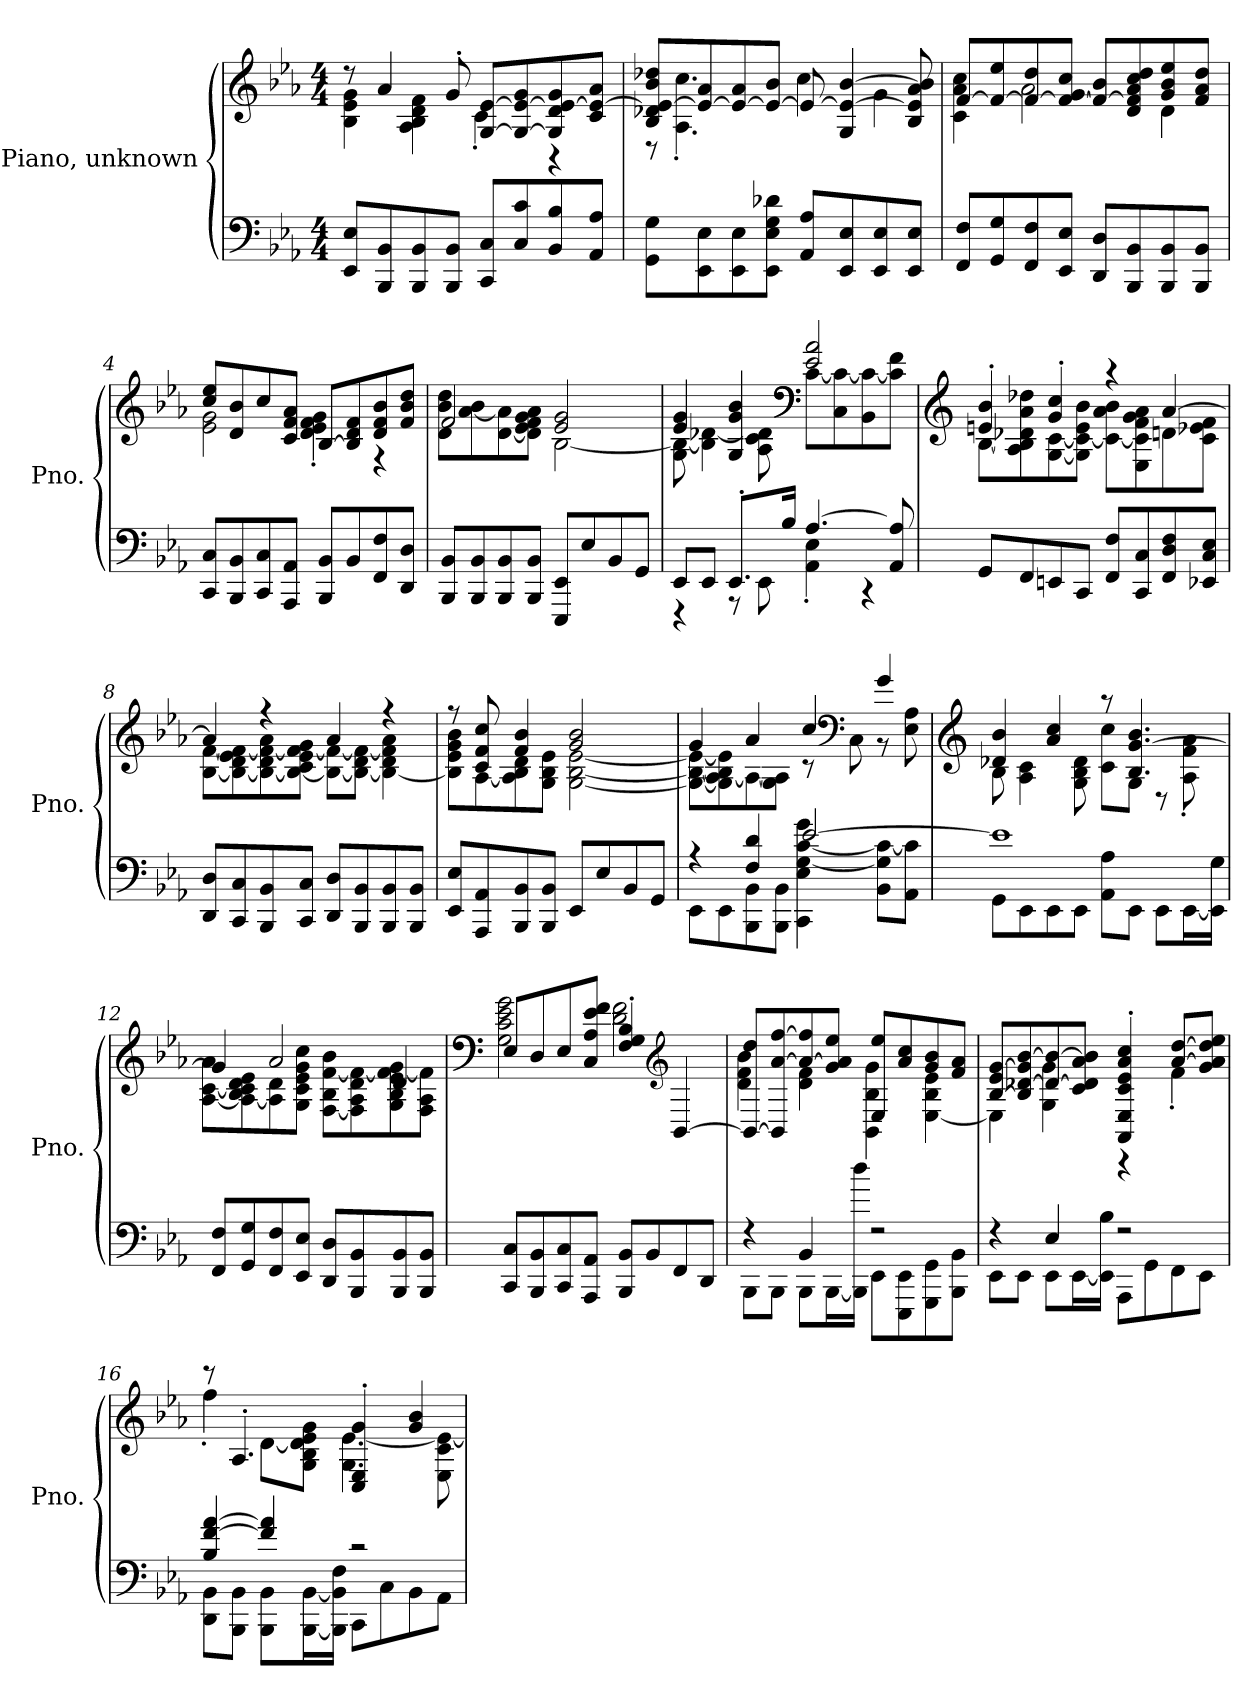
**kern	**kern
*part1	*part1
*staff2	*staff1
*I"Piano, unknown	*
*I'Pno.	*
*clefF4	*clefG2
*k[b-e-a-]	*k[b-e-a-]
*M4/4	*M4/4
*MM120	*MM120
=1	=1
*	*^
8EE-/ 8E-/L	8r	4B-\ 4e-\ 4g\
8BBB-/ 8BB-/	4a-/	.
8BBB-/ 8BB-/	.	4A-\ 4B-\ 4d\ 4f\
8BBB-/ 8BB-/J	8g'/	.
8CC/ 8C/L	[8G/ [8e-/L	4c'\
8C/ 8c/	8G/_ 8e-/_ 8g/	.
8BB-/ 8B-/	8G/] 8d/ 8e-/_ 8g/	4r
8AA-/ 8A-/J	8c/ 8e-/_ 8a-/J	.
=2	=2	=2
8GG\ 8G\L	8B-/ 8d-X/ 8e-/_ 8b-/ 8dd-X/L	8r
8EE-\ 8E-\	8e-/_ 8a-/	4.A-\' 4.cc\'
8EE-\ 8E-\	8e-/_ 8a-/	.
8EE-\ 8E-\ 8G\ 8d-X\J	8e-/_ 8b-/J	.
8AA-/ 8A-/L	8e-/_	4cc\
8EE-/ 8E-/	4G/ 4e-/_ [4b-/	.
8EE-/ 8E-/	.	4g\
8EE-/ 8E-/J	8B-/ 8e-/] 8a-/ 8b-/]	.
=3	=3	=3
8FF/ 8F/L	[8f/L	4c\ 4a-\ 4cc\
8GG/ 8G/	8f/_ 8ee-/	.
8FF/ 8F/	8f/_ 8dd/	2a-\
8EE-/ 8E-/J	8f/_ 8g/ 8cc/J	.
8DD/ 8D/L	8f/_ 8b-/L	.
8BBB-/ 8BB-/	8d/ 8f/] 8a-/ 8cc/ 8dd/	.
8BBB-/ 8BB-/	8g/ 8b-/ 8ee-/	4d\
8BBB-/ 8BB-/J	8f/ 8a-/ 8dd/J	.
!!LO:LB:g=z	!!
=4	=4	=4
8CC/ 8C/L	8cc/ 8ee-/L	2e-\ 2g\
8BBB-/ 8BB-/	8d/ 8b-/	.
8CC/ 8C/	8cc/	.
8AAA-/ 8AA-/J	8c/ 8f/ 8a-/J	.
8BBB-/ 8BB-/L	[8B-/L	4d\' 4e-\' 4f\' 4g\'
8BB-/	8B-/] 8d/ 8f/	.
8FF/ 8F/	8d/ 8f/ 8b-/	4r
8DD/ 8D/J	8f/ 8b-/ 8dd/J	.
=5	=5	=5
8BBB-/ 8BB-/L	2f/	8d\ 8b-\ 8dd\L
8BBB-/ 8BB-/	.	[8a-\ 8b-\
8BBB-/ 8BB-/	.	[8d\ 8a-\]
8BBB-/ 8BB-/J	.	8d\] 8e-\ 8f\ 8g\ 8a-\J
8EEE-/ 8EE-/L	2e-/ 2g/	[2B-\
8E-/	.	.
8BB-/	.	.
8GG/J	.	.
=6	=6	=6
*^	*	*
8EE-/L	4r	4e-/ 4g/	8G\ 8B-\_
8EE-/J	.	.	4B-\] [4d-X\
8.EE-'/L	8r	4G/ 4g/ 4b-/	.
.	8EE-\	.	8A-\ 8c\ 8d-\]
16B-/Jk	.	.	.
*	*	*clefF4	*
[4.A-/	4AA-\' 4E-\'	2e-/ 2a-/	[8c\L
.	.	.	8C\ 8c\_
.	4r	.	8BB-\ 8c\_
8AA-/ 8A-/]	.	.	8c\] 8f\J
*v	*v	*	*
!!LO:LB:g=z	!!
=7	=7	=7
*	*clefG2	*
8GG/L	4en/' 4b-/'	[8B-\L
8FF/	.	8A-\ 8B-\] 8d-X\ 8a-\ 8dd-X\
8EEn/	4g/' 4cc/'	[8G\ [8c\
8CC/J	.	8G\] 8c\_ 8e\ 8b-\J
8FF/ 8F/L	4r	8c\_ 8a-\ 8b-\L
8CC/ 8C/	.	8E-\ 8c\] 8f\ 8g\ 8a-\
8FF/ 8D/ 8F/	[4a-/	8dn\
8EE-X/ 8C/ 8E-/J	.	8c\ 8e-X\ 8f\J
=8	=8	=8
8DD/ 8D/L	4a-/]	[8B-\ [8f\L
8CC/ 8C/	.	8B-\_ 8d\ 8e-\ 8f\_
8BBB-/ 8BB-/	4r	8B-\_ 8d\ 8f\_ 8a-\
8CC/ 8C/J	.	8B-\_ 8c\ 8e-\ 8f\_ 8g\J
8DD/ 8D/L	4a-/	8B-\_ 8f\_L
8BBB-/ 8BB-/	.	8B-\_ 8d\ 8f\_J
8BBB-/ 8BB-/	4r	4B-\_ 4d\ 4f\] 4a-\
8BBB-/ 8BB-/J	.	.
=9	=9	=9
8EE-/ 8E-/L	8r	8B-\] 8e-\ 8g\ 8b-\L
8AAA-/ 8AA-/	8c/ 8f/ 8cc/	[8A-\
8BBB-/ 8BB-/	4f/ 4b-/	8A-\] 8B-\ 8d\
8BBB-/ 8BB-/J	.	8G\ 8B-\ 8e-\J
8EE-/L	2g/ 2b-/	[2G\ [2B-\ [2e-\
8E-/	.	.
8BB-/	.	.
8GG/J	.	.
!!LO:LB:g=z	!!
=10	=10	=10
*^	*	*
4r	8EE-\L	4g/	8G\_ 8B-\_ 8e-\_L
.	8EE-\	.	8G\] [8A-\ 8B-\] 8e-\]
4F/ 4d/	8BBB-\ 8BB-\	4a-/	8A-\_
.	8BBB-\ 8BB-\J	.	8G\ 8A-\]J
[2e-/	4CC\ 4E-\ [4G\ [4c\ 4g\	4cc/	8r
*	*	*clefF4	*
.	.	.	8C\
.	8BB-\ 8G\] 8c\_L	4g/	8r
.	8AA-\ 8c\]J	.	8E-\ 8A-\
=11	=11	=11	=11
*	*	*clefG2	*
1e-]	8GG\L	4d-X/ 4b-/	8B-\
.	8EE-\	.	4A-\ 4c\
.	8EE-\	4a-/ 4cc/	.
.	8EE-\J	.	8G\ 8B-\ 8d-\
.	8AA-\ 8A-\L	8r	8c\ 8cc\L
.	8EE-\J	4.B-/ [4.g/ 4.b-/	8G\J
.	8EE-\L	.	8r
.	[16EE-\L	.	8A-\' 8f\' 8a-\'
.	16EE-\] 16G\JJ	.	.
*v	*v	*	*
=12	=12	=12
8FF/ 8F/L	4g/]	[8A-\ [8c\ 8a-\L
8GG/ 8G/	.	8A-\_ 8B-\ 8c\] 8d\ 8e-\
8FF/ 8F/	2a-/	8A-\] 8d\
8EE-/ 8E-/J	.	8G\ 8c\ 8e-\ 8g\ 8cc\J
8DD/ 8D/L	.	[8F\ 8B-\ [8f\ 8b-\L
8BBB-/ 8BB-/	.	8F\] 8A-\ 8d\ 8f\_
8BBB-/ 8BB-/	4d/	8G\ 8B-\ 8e-\ 8f\_ 8g\
8BBB-/ 8BB-/J	.	8F\ 8A-\ 8f\]J
!!LO:LB:g=z	!!
=13	=13	=13
*	*clefF4	*
8CC/ 8C/L	8E-/L	2G\ 2c\ 2e-\ 2g\
8BBB-/ 8BB-/	8D/	.
8CC/ 8C/	8E-/	.
8AAA-/ 8AA-/J	8C/ 8A-/ 8e-/ 8f/J	.
8BBB-/ 8BB-/L	4F/' 4G/' 4B-/'	2d\ 2f\
8BB-/	.	.
*	*clefG2	*
8FF/	[4BB-/	.
8DD/J	.	.
=14	=14	=14
*^	*	*
4r	8BBB-\L	8BB-/_ 8dd/L	4d\ 4f\ 4b-\
.	8BBB-\J	8BB-/] [8a-/ [8ff/	.
4BB-/	8BBB-\L	8a-/_ 8ff/]	4d\ 4f\
.	[16BBB-\L	8g/ 8a-/] 8ee-/J	.
.	16BBB-\] 16dd\JJ	.	.
2r	8EE-\L	8E-/ 8ee-/L	4BB-\ 4B-\ 4g\
.	8EEE-\ 8EE-\	8a-/ 8cc/	.
.	8GGG\ 8GG\	8g/ 8b-/	[4E-\ 4B-\ 4e-\
.	8BBB-\ 8BB-\J	8f/ 8a-/J	.
=15	=15	=15	=15
4r	8EE-\L	[8B-/ 8e-/ [8g/L	4E-\]
.	8EE-\J	8B-/] [8d-X/ 8g/] [8b-/	.
4E-/	8EE-\L	8d-/_ 8b-/_	4G\ 4g\
.	[16EE-\L	8c/ 8d-/] 8a-/ 8b-/]J	.
.	16EE-\] 16B-\JJ	.	.
2r	8AAA-\L	4AA-/' 4E-/' 4c/' 4e-/' 4a-/' 4cc/'	4r
.	8GG\	.	.
.	8FF\	[8a-/ [8dd/L	4f'\
.	8EE-\J	8g/ 8a-/] 8dd/] 8ee-/J	.
!!LO:LB:g=z	!!
=16	=16	=16	=16
4B-/ [4f/ [4a-/	8DD\ 8BB-\L	8r	4ff'\
.	8BBB-\ 8BB-\J	4.A-'/	.
4f/] 4a-/]	8BBB-\ 8BB-\L	.	[8d\L
.	[16BBB-\ [16BB-\L	.	8G\ 8B-\ 8d\] 8e-\ 8g\J
.	16BBB-\] 16BB-\] 16F\JJ	.	.
2r	8CC\L	4C/' 4E-/' 4g/'	4.G\ [4.e-\
.	8C\	.	.
.	8BB-\	4g/ 4b-/	.
.	8AA-\J	.	8E-\ 8c\ 8e-\_
*v	*v	*	*
*	*v	*v
=	=
*-	*-
